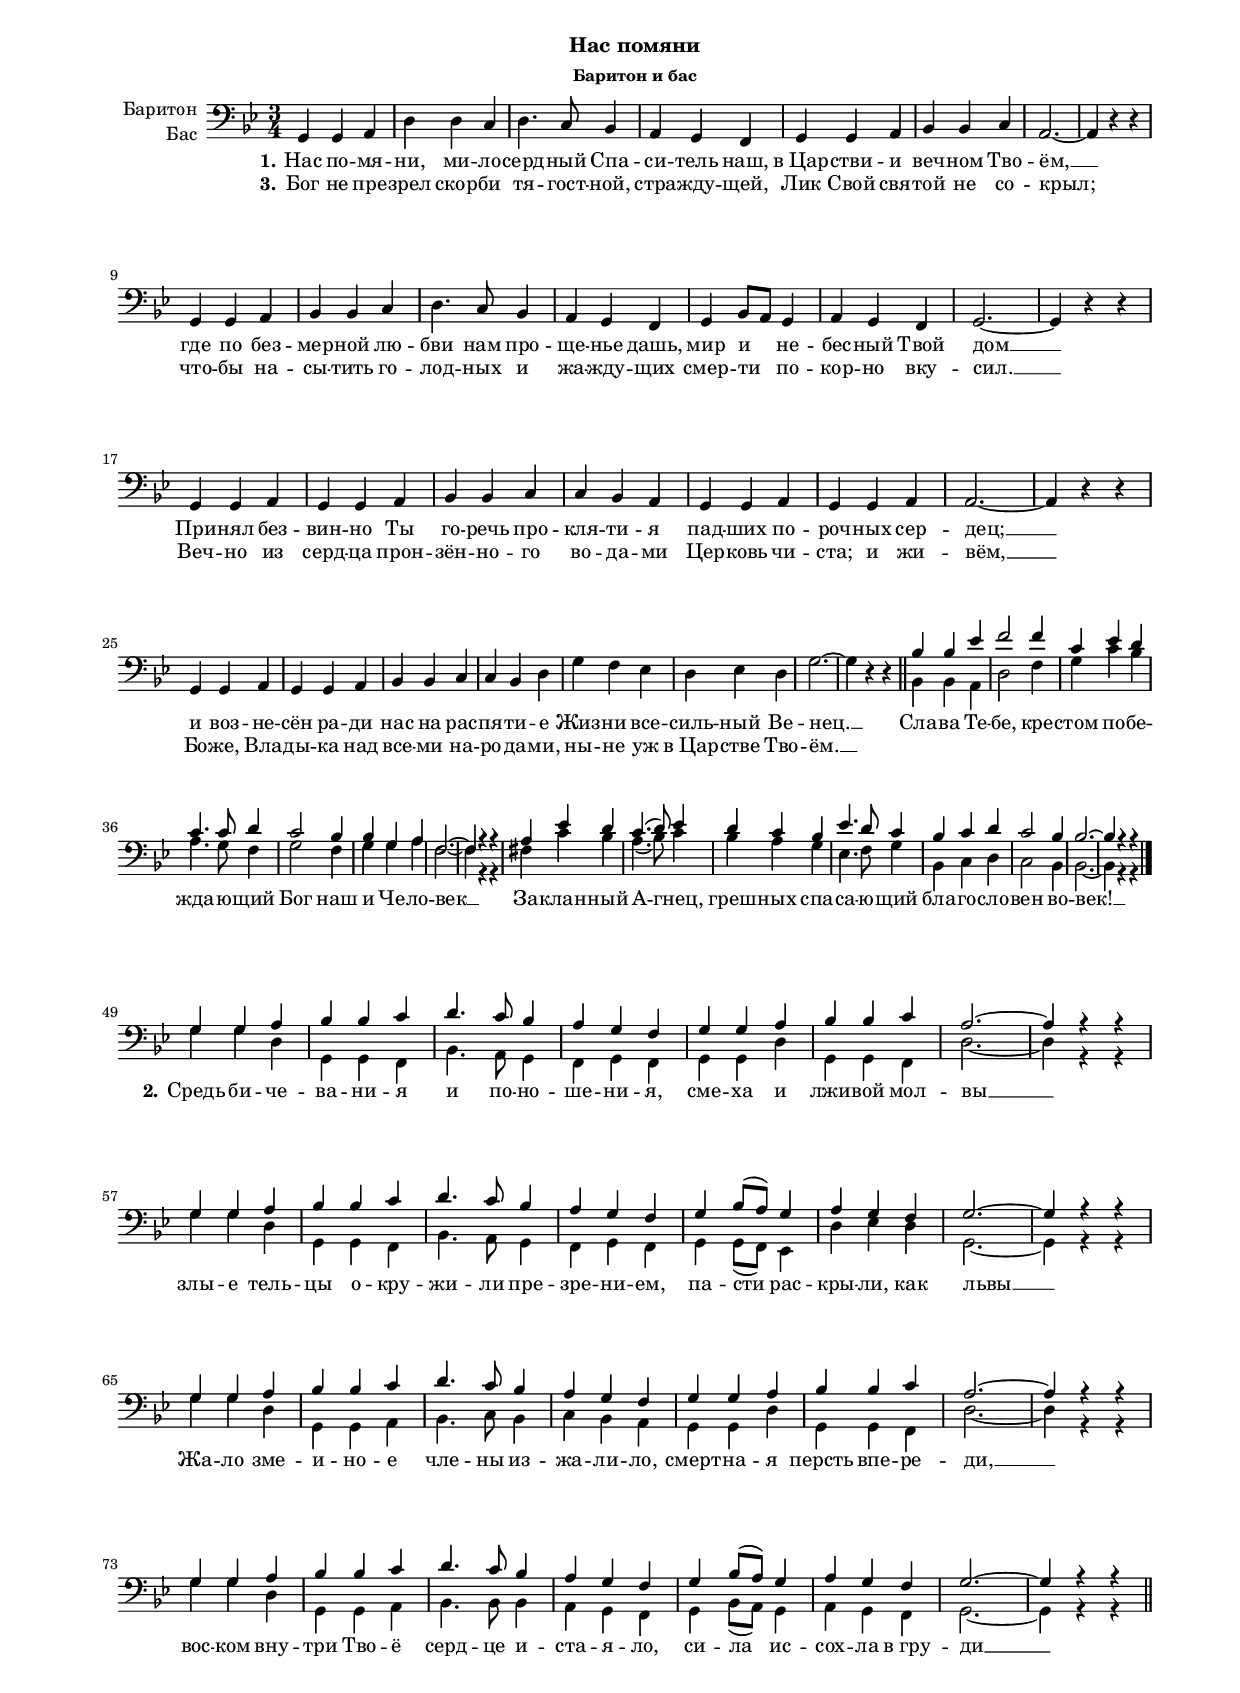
\version "2.18.2"

% закомментируйте строку ниже, чтобы получался pdf с навигацией
#(ly:set-option 'point-and-click #f)
#(ly:set-option 'midi-extension "mid")

#(set-global-staff-size 16)

\header {
  subtitle = "Нас помяни"
  subsubtitle = "Баритон и бас"
  % Удалить строку версии LilyPond 
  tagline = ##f
}

\paper {
  #(set-paper-size "a4")
  top-margin = 10
  left-margin = 20
  right-margin = 15
  bottom-margin = 10
  %system-separator-markup = \slashSeparator
  ragged-bottom = ##f
  ragged-last-bottom = ##f
}

global = {
  \key g \minor
  \numericTimeSignature
  \time 3/4
}

scoremailvoice = \relative c {
  \global
  \dynamicUp
  \autoBeamOff
  g4 g a |
  d d c |
  d4. c8 bes4 |
  a g f |
  g g a|
  bes bes c |
  a2.~ |
  a4 r r | \break
  g g a |
  bes bes c |
  d4. c8 bes4 |
  a g f |
  g bes8[ a] g4 |
  a g f |
  g2.~ |
  g4 r r | \break
  g g a |
  g g a |
  bes bes c |
  c bes a |
  g g a |
  g g a |
  a2.~ |
  a4 r r | \break
  g g a |
  g g a |
  bes bes c |
  c bes d |
  g f es |
  d es d |
  g2.~ |
  g4 r r \bar "||"
}
  
scoreABaritoneVoice = \relative c' {
  
  \dynamicUp
  % Вписывайте музыку сюда
  g4 g a |
  bes bes c |
  d4. c8 bes4 |
  a g f |
  g g a |
  bes bes c |
  a2.~ |
  a4 r r | \break
  g g a |
  bes bes c |
  d4. c8 bes4 |
  a g f |
  g bes8[( a]) g4 |
  a g f |
  g2.~ |
  g4 r r | \break
  g g a |
  bes bes c |
  d4. c8 bes4 |
  a g f |
  g g a |
  bes bes c |
  a2. ~
  a4 r r | \break
  g g a |
  bes bes c |
  d4. c8 bes4 |
  a g f |
  g bes8([ a)] g4 |
  a g f |
  g2.~ |
  g4 r r | \break
}

refrainbaritone = \relative c' {
  bes bes es |
  f2 f4 |
  c es d |
  c4. c8 d4 |
  c2 bes4 |
  bes g a |
  f2. ~
  f4 r r |
  a es' d |
  c4.( d8) es4 |
  d c bes |
  es4. d8 c4 |
  bes c d |
  c2 bes4 |
  bes2.~ |
  bes4 r r \bar "|."
  
}

scoreABassVoiceII = \relative c' {
  
  \dynamicUp
  g g d |
  g, g f |
  bes4. a8 g4 |
  f g f |
  g g d' |
  %g, g a |
  %f2.~ |
  g, g f |
  d'2.~ |
  d4 r r |
  
  g g d |
  g, g f |
  bes4. a8 g4 |
  f g f |
  g g8( f) es4 |
  d' es d |
  g,2.~
  g4 r r |
  
  g' g d |
  g, g a |
  bes4. c8 bes4 |
  c bes a |
  g g d' |
  g, g f |
  d'2.~ |
  d4 r r |
  
  g g d |
  g, g a |
  bes4. bes8 bes4 |
  a g f |
  g bes8( a) g4 |
  a g f |
  g2. ~
  g4 r r | \bar "||"
}

refrainbas = \relative c {
  bes bes a |
  d2 f4 |
  g c bes |
  a4. g8 f4 |
  g2 f4 |
  g g a |
  f2.~ |
  f4 r r |
  
  fis c' bes |
  a4.( bes8) c4 |
  bes a g |
  es4. f8 g4 |
  bes, c d |
  c2 bes4 |
  bes2. ~ |
  bes4 r r \bar "|." \break
}

verseone = \lyricmode {
  \set stanza = "1."
  Нас по -- мя -- ни, ми -- ло -- серд -- ный Спа -- си -- тель наш, в_Цар -- стви -- и веч -- ном Тво -- ём, __
  где по без -- мер -- ной лю -- бви нам про -- ще -- нье дашь, мир и не -- бес -- ный Твой дом __
  При -- нял без -- вин -- но Ты го -- речь про -- кля -- ти -- я пад -- ших по -- роч -- ных сер -- дец; __
  и воз -- не -- сён ра -- ди нас на рас -- пя -- ти -- е Жиз -- ни все -- силь -- ный Ве -- нец. __
}
versesecond = \lyricmode {
  \set stanza = "2."
  Средь би -- че -- ва -- ни -- я и по -- но -- ше -- ни -- я, сме -- ха и лжи -- вой мол -- вы __
  злы -- е тель -- цы о -- кру -- жи -- ли пре -- зре -- ни -- ем, па -- сти рас -- кры -- ли, как львы __
  Жа -- ло зме -- и -- но -- е чле -- ны из -- жа -- ли -- ло, смерт -- на -- я персть впе -- ре -- ди, __
  вос -- ком вну -- три Тво -- ё серд -- це и -- ста -- я -- ло, си -- ла ис -- сох -- ла в_гру -- ди __ 
}
versethird = \lyricmode {
  \set stanza = "3."
  Бог не пре -- зрел скор -- би тя -- гост -- ной, стра -- жду -- щей, Лик Свой свя -- той не со -- крыл;
  что -- бы на -- сы -- тить го -- лод -- ных и жа -- жду -- щих смер -- ти по -- кор -- но вку -- сил. __
  Веч -- но из серд -- ца прон -- зён -- но -- го во -- да -- ми Цер -- ковь чи -- ста; и жи -- вём, __
  Бо -- же, Вла -- ды -- ка над все -- ми на -- ро -- да -- ми, ны -- не уж в_Цар -- стве Тво -- ём. __
}
refrain = \lyricmode {
  Сла -- ва Те -- бе, кре -- стом по -- бе -- жда -- ю -- щий Бог наш и Че -- ло -- век __
  За -- клан -- ный А -- гнец, греш -- ных спа -- са -- ю -- щий бла -- го -- сло -- вен во -- век! __
}

rehearsalMidi = #
(define-music-function
 (parser location name midiInstrument lyrics) (string? string? ly:music?)
 #{
   \unfoldRepeats <<
     \new Staff = "baritone" \new Voice = "baritone" { \scoreABaritoneVoice }
     \new Staff = "bass" \new Voice = "bass" { \scoreABassVoiceII }
     \context Staff = $name {
       \set Score.midiMinimumVolume = #0.5
       \set Score.midiMaximumVolume = #0.5
       \set Score.tempoWholesPerMinute = #(ly:make-moment 100 4)
       \set Staff.midiMinimumVolume = #0.8
       \set Staff.midiMaximumVolume = #1.0
       \set Staff.midiInstrument = $midiInstrument
     }
     \new Lyrics \with {
       alignBelowContext = $name
     } \lyricsto $name $lyrics
   >>
 #})

\score {
  <<
    \new Staff \with {
      instrumentName = \markup \right-column { "Баритон" "Бас" }
      midiInstrument = "choir aahs"
    } 
      << \clef bass
         \new Voice = "Baritone" { \oneVoice \scoremailvoice 
                                   \voiceOne \refrainbaritone \scoreABaritoneVoice }
         \new Voice { \global s2.*32 \voiceTwo \refrainbas 
                      \scoreABassVoiceII }
      >>
    \new Lyrics \lyricsto "Baritone" { \verseone \refrain \versesecond }
    \new Lyrics \lyricsto "Baritone" \versethird
  >>
  \layout { }
  \midi {
    \tempo 4=100
  }
}

\book {
  \bookOutputSuffix "baritone"
  \score {
    \rehearsalMidi "baritone" "soprano sax" { \verseone \refrain \versesecond }
    \midi { }
  }
}

\book {
  \bookOutputSuffix "bass"
  \score {
    \rehearsalMidi "bass" "tenor sax" { \verseone \refrain \versesecond }
    \midi { }
  }
}
